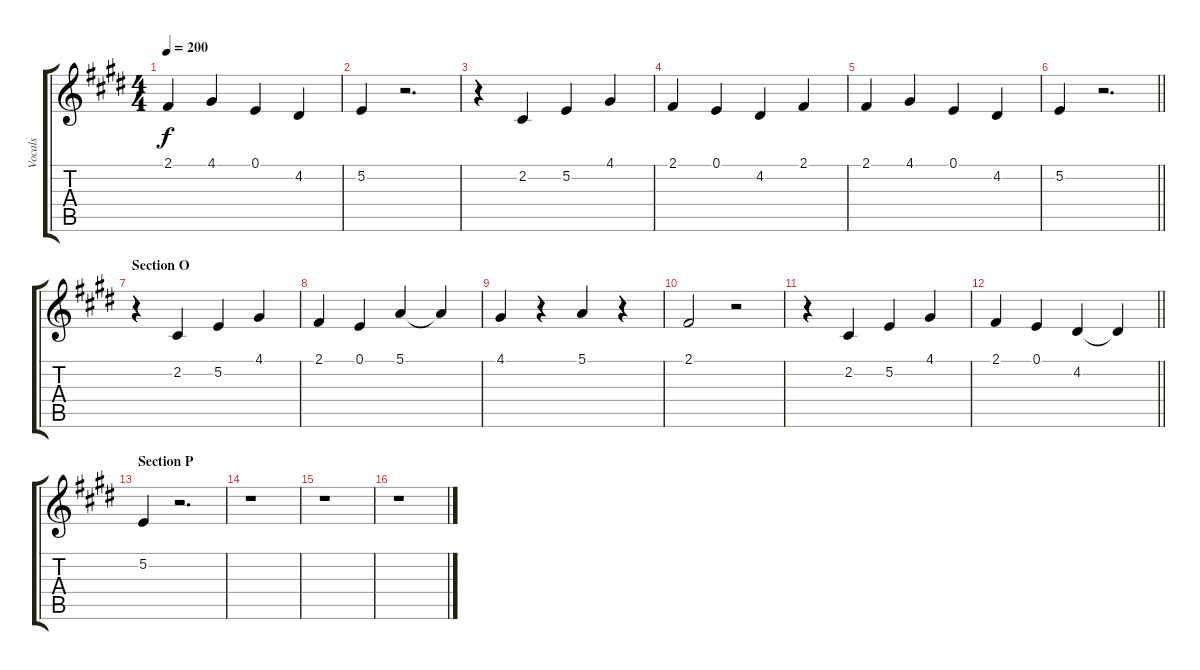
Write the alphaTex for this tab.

\track ("Vocals" "Vocals") {instrument tenorsax}
\staff {score tabs}
\tuning (E4 B3 G3 D3 A2 E2) {hide}
\ts (4 4)
\tempo 200
\clef g2
\ks e
2.1.4{dy f} 4.1.4 0.1.4 4.2.4 |
5.2.4 r.2{d} |
r.4 2.2.4 5.2.4 4.1.4 |
2.1.4 0.1.4 4.2.4 2.1.4 |
2.1.4 4.1.4 0.1.4 4.2.4 |
\barLineRight lightlight
5.2.4 r.2{d} |
\section ("" "Section O")
r.4 2.2.4 5.2.4 4.1.4 |
2.1.4 0.1.4 5.1.4 5.1{t}.4 |
4.1.4 r.4 5.1.4 r.4 |
2.1.2 r.2 |
r.4 2.2.4 5.2.4 4.1.4 |
\barLineRight lightlight
2.1.4 0.1.4 4.2.4 4.2{t}.4 |
\section ("" "Section P")
5.2.4 r.2{d} |
r.1 |
r.1 |
r.1
